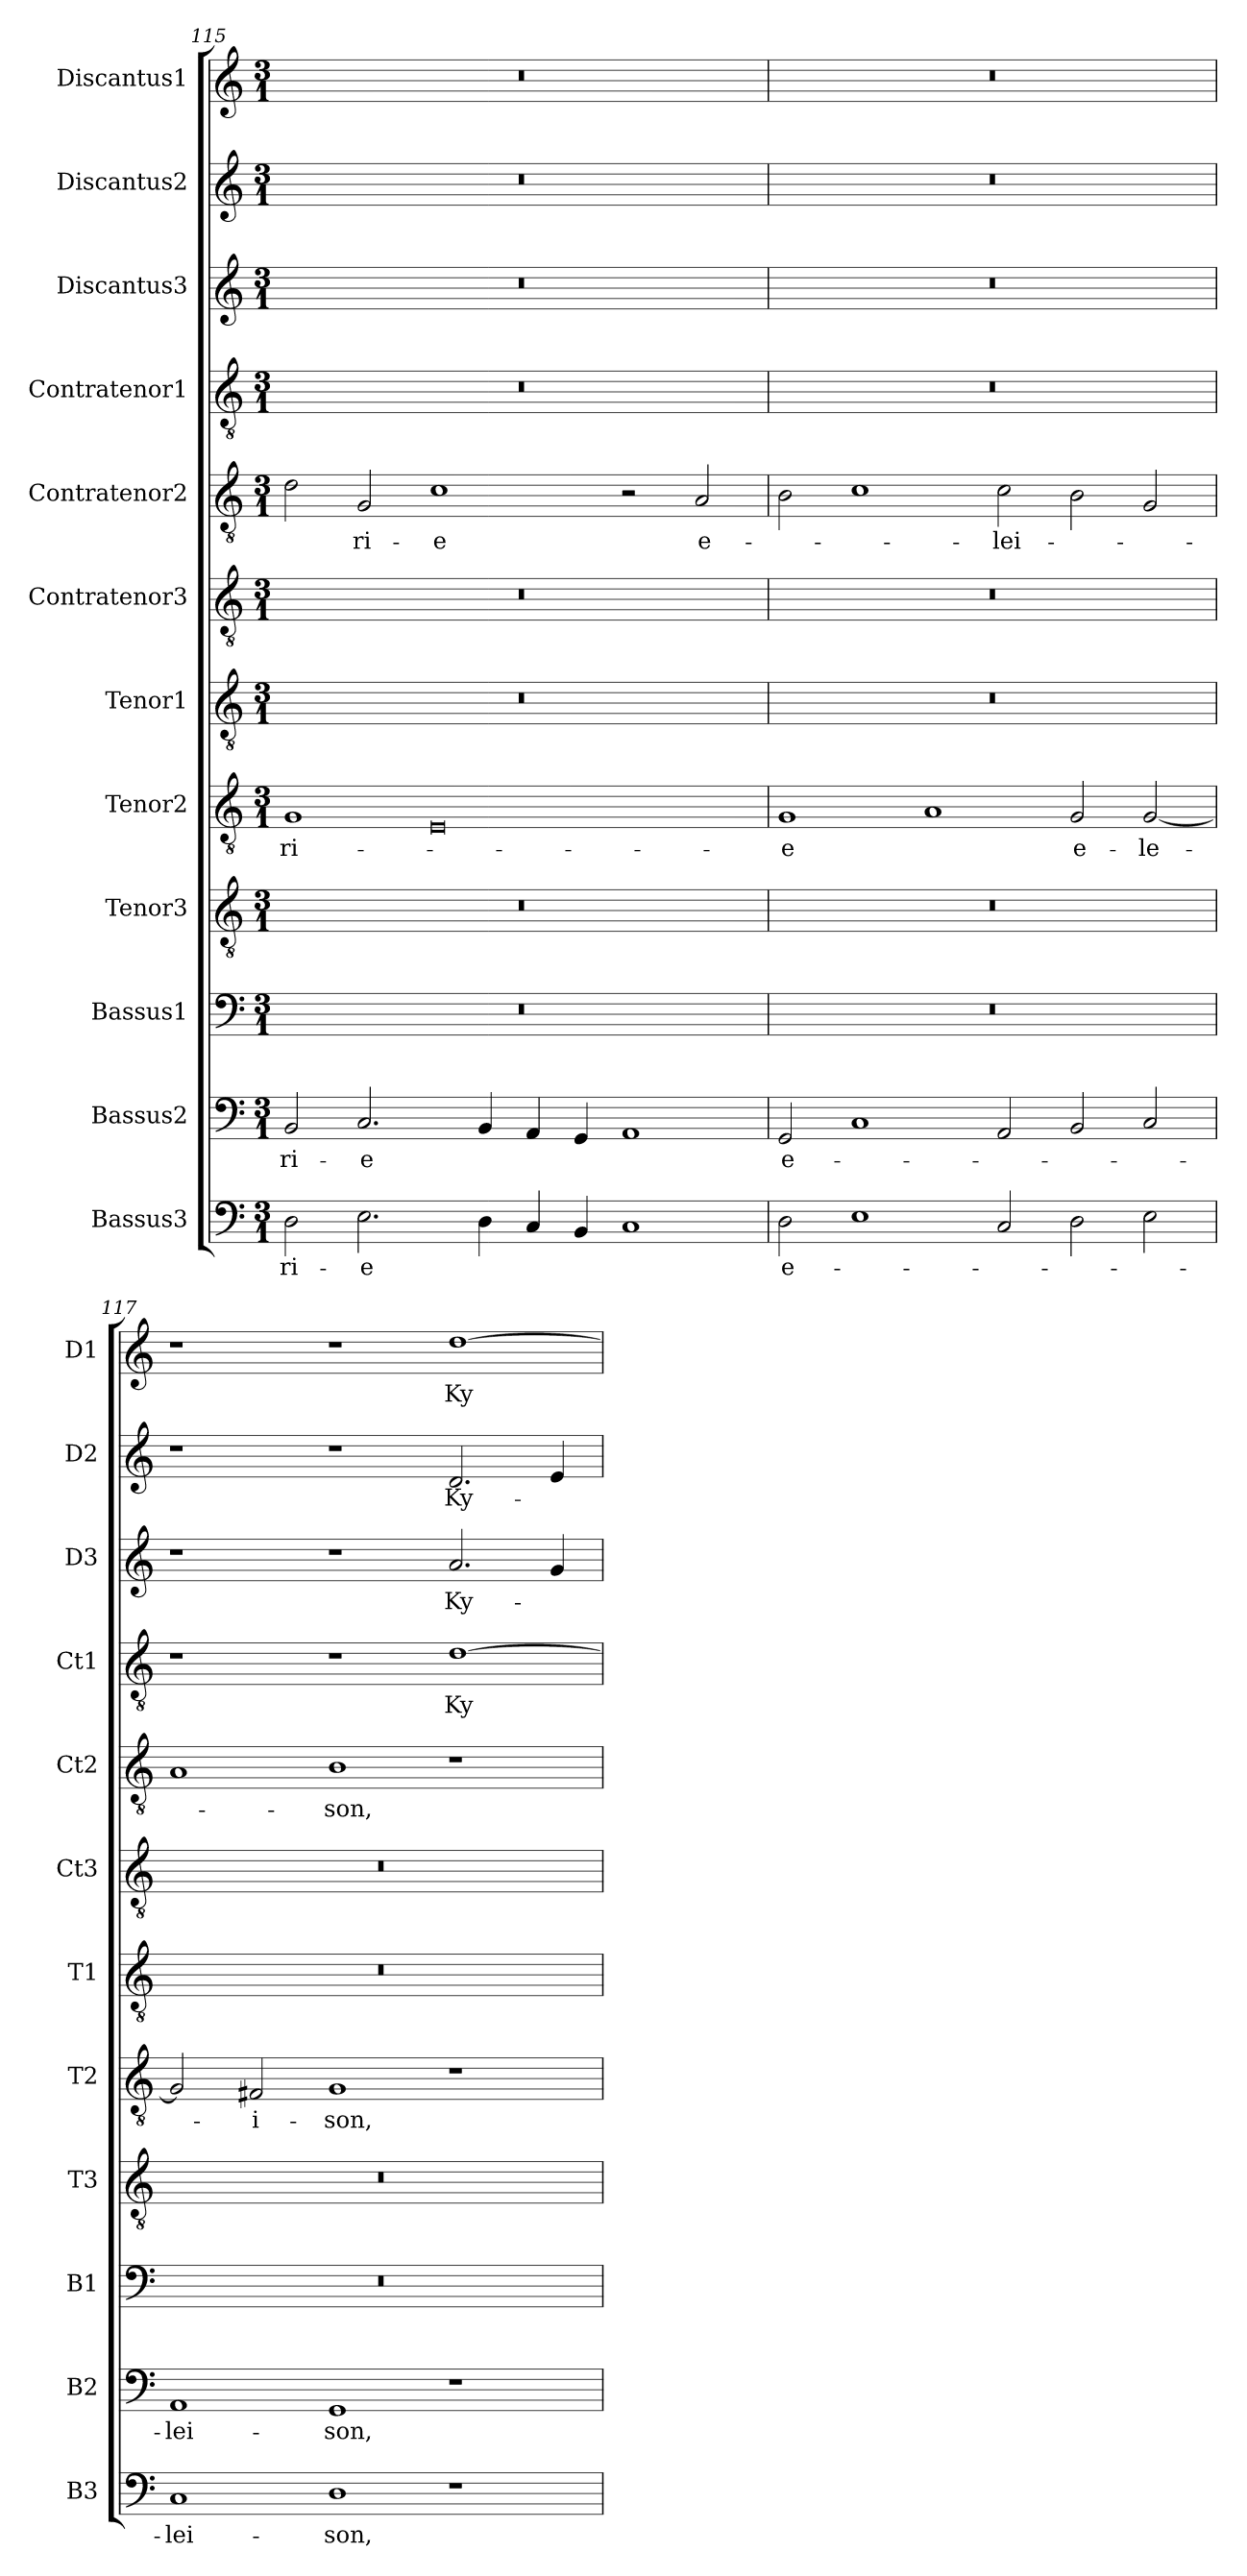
**kern	**text	**kern	**text	**kern	**kern	**kern	**text	**kern	**kern	**kern	**text	**kern	**text	**kern	**text	**kern	**text	**kern	**text
*part12	*part12	*part11	*part11	*part10	*part9	*part8	*part8	*part7	*part6	*part5	*part5	*part4	*part4	*part3	*part3	*part2	*part2	*part1	*part1
*staff12	*staff12	*staff11	*staff11	*staff10	*staff9	*staff8	*staff8	*staff7	*staff6	*staff5	*staff5	*staff4	*staff4	*staff3	*staff3	*staff2	*staff2	*staff1	*staff1
*I"Bassus3	*	*I"Bassus2	*	*I"Bassus1	*I"Tenor3	*I"Tenor2	*	*I"Tenor1	*I"Contratenor3	*I"Contratenor2	*	*I"Contratenor1	*	*I"Discantus3	*	*I"Discantus2	*	*I"Discantus1	*
*I'B3	*	*I'B2	*	*I'B1	*I'T3	*I'T2	*	*I'T1	*I'Ct3	*I'Ct2	*	*I'Ct1	*	*I'D3	*	*I'D2	*	*I'D1	*
*clefF4	*	*clefF4	*	*clefF4	*clefGv2	*clefGv2	*	*clefGv2	*clefGv2	*clefGv2	*	*clefGv2	*	*clefG2	*	*clefG2	*	*clefG2	*
*k[]	*	*k[]	*	*k[]	*k[]	*k[]	*	*k[]	*k[]	*k[]	*	*k[]	*	*k[]	*	*k[]	*	*k[]	*
*M3/1	*	*M3/1	*	*M3/1	*M3/1	*M3/1	*	*M3/1	*M3/1	*M3/1	*	*M3/1	*	*M3/1	*	*M3/1	*	*M3/1	*
=115	=115	=115	=115	=115	=115	=115	=115	=115	=115	=115	=115	=115	=115	=115	=115	=115	=115	=115	=115
2D	-ri-	2BB	-ri-	0.r	0.r	1G	-ri-	0.r	0.r	2d	.	0.r	.	0.r	.	0.r	.	0.r	.
2.E	-e	2.C	-e	.	.	.	.	.	.	2G	-ri-	.	.	.	.	.	.	.	.
.	.	.	.	.	.	0E	.	.	.	1c	-e	.	.	.	.	.	.	.	.
4D	.	4BB	.	.	.	.	.	.	.	.	.	.	.	.	.	.	.	.	.
4C	.	4AA	.	.	.	.	.	.	.	.	.	.	.	.	.	.	.	.	.
4BB	.	4GG	.	.	.	.	.	.	.	.	.	.	.	.	.	.	.	.	.
1C	.	1AA	.	.	.	.	.	.	.	2r	.	.	.	.	.	.	.	.	.
.	.	.	.	.	.	.	.	.	.	2A	e-	.	.	.	.	.	.	.	.
=116	=116	=116	=116	=116	=116	=116	=116	=116	=116	=116	=116	=116	=116	=116	=116	=116	=116	=116	=116
2D	e-	2GG	e-	0.r	0.r	1G	-e	0.r	0.r	2B	.	0.r	.	0.r	.	0.r	.	0.r	.
1E	.	1C	.	.	.	.	.	.	.	1c	.	.	.	.	.	.	.	.	.
.	.	.	.	.	.	1A	.	.	.	.	.	.	.	.	.	.	.	.	.
2C	.	2AA	.	.	.	.	.	.	.	2c	-lei-	.	.	.	.	.	.	.	.
2D	.	2BB	.	.	.	2G	e-	.	.	2B	.	.	.	.	.	.	.	.	.
2E	.	2C	.	.	.	[2G	-le-	.	.	2G	.	.	.	.	.	.	.	.	.
=117	=117	=117	=117	=117	=117	=117	=117	=117	=117	=117	=117	=117	=117	=117	=117	=117	=117	=117	=117
1C	-lei-	1AA	-lei-	0.r	0.r	2G]	.	0.r	0.r	1A	.	1r	.	1r	.	1r	.	1r	.
.	.	.	.	.	.	2F#X	-i-	.	.	.	.	.	.	.	.	.	.	.	.
1D	-son,	1GG	-son,	.	.	1G	-son,	.	.	1B	-son,	1r	.	1r	.	1r	.	1r	.
1r	.	1r	.	.	.	1r	.	.	.	1r	.	[1d	Ky-	2.a	Ky-	2.d	Ky-	[1dd	Ky-
.	.	.	.	.	.	.	.	.	.	.	.	.	.	4g	.	4e	.	.	.
=	=	=	=	=	=	=	=	=	=	=	=	=	=	=	=	=	=	=	=
*-	*-	*-	*-	*-	*-	*-	*-	*-	*-	*-	*-	*-	*-	*-	*-	*-	*-	*-	*-
